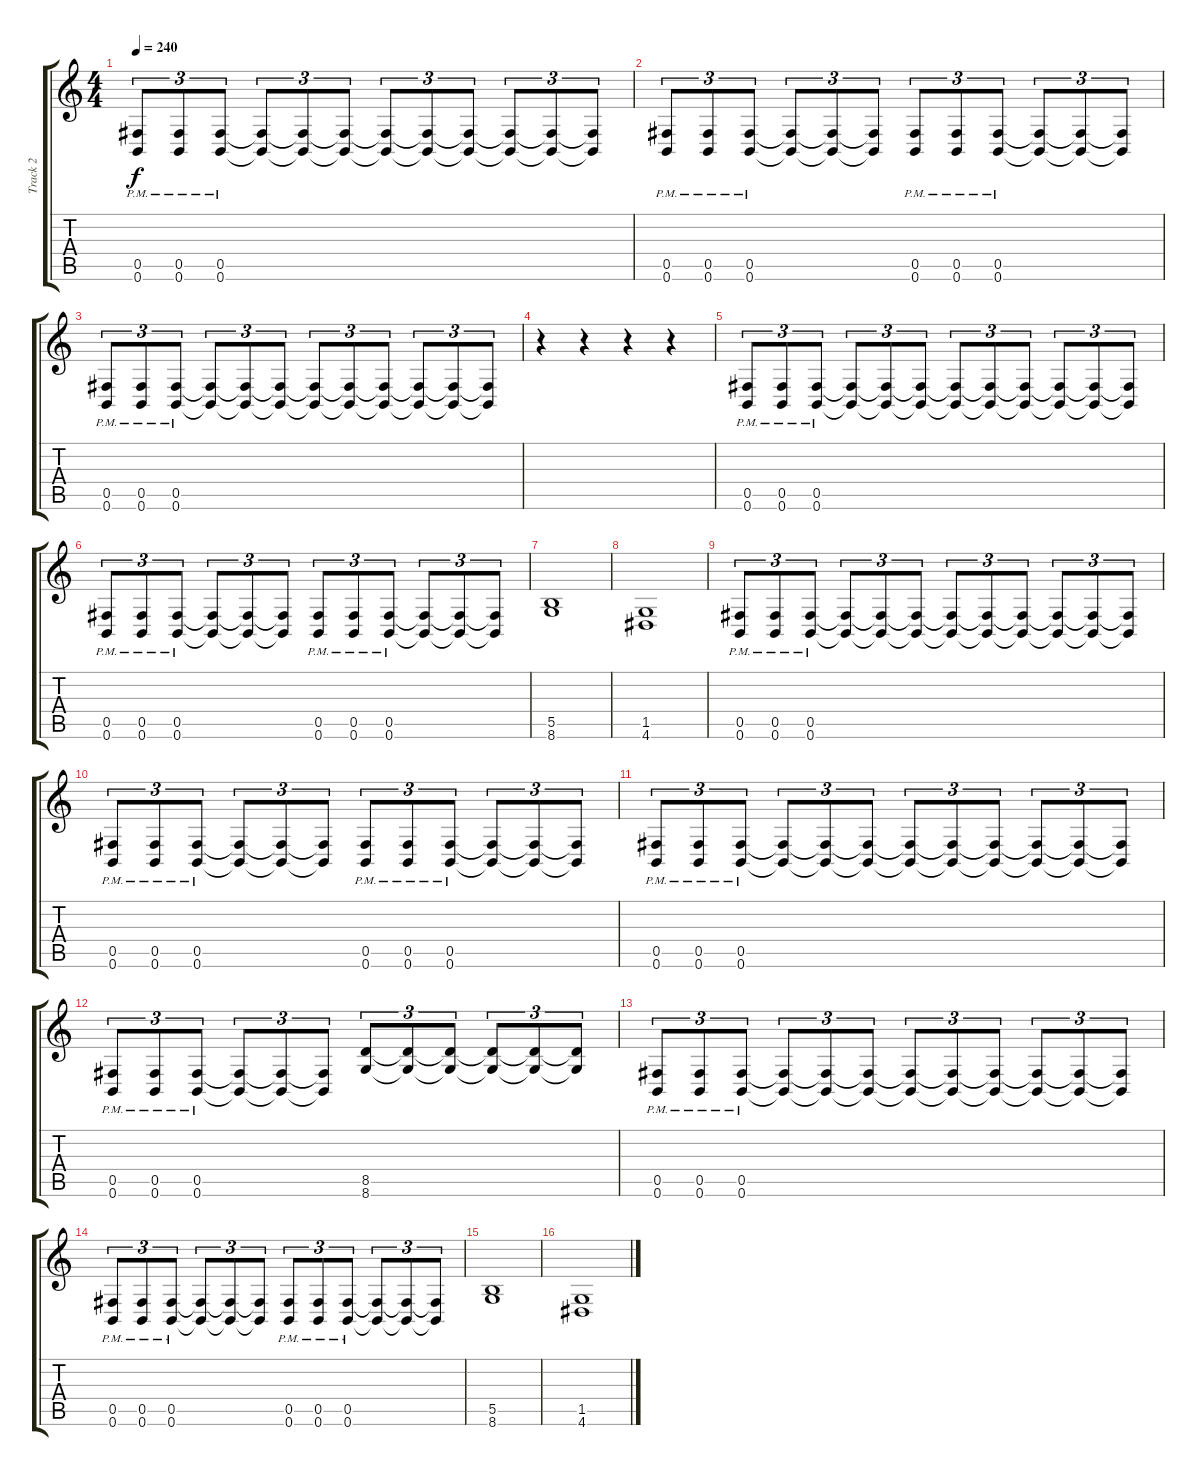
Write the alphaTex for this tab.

\track ("Track 2" "Track 2") {instrument distortionguitar}
\staff {score tabs}
\tuning (Db4 Ab3 E3 B2 Gb2 B1) {hide}
\ts (4 4)
\tempo 240
\clef g2
\ks c
(0.5{pm} 0.6{pm}).8{tu (3 2) dy f} (0.5{pm} 0.6{pm}).8{tu (3 2)} (0.5{pm} 0.6{pm}).8{tu (3 2)} (0.5{t} 0.6{t}).8{tu (3 2)} (0.5{t} 0.6{t}).8{tu (3 2)} (0.5{t} 0.6{t}).8{tu (3 2)} (0.5{t} 0.6{t}).8{tu (3 2)} (0.5{t} 0.6{t}).8{tu (3 2)} (0.5{t} 0.6{t}).8{tu (3 2)} (0.5{t} 0.6{t}).8{tu (3 2)} (0.5{t} 0.6{t}).8{tu (3 2)} (0.5{t} 0.6{t}).8{tu (3 2)} |
(0.5{pm} 0.6{pm}).8{tu (3 2)} (0.5{pm} 0.6{pm}).8{tu (3 2)} (0.5{pm} 0.6{pm}).8{tu (3 2)} (0.5{t} 0.6{t}).8{tu (3 2)} (0.5{t} 0.6{t}).8{tu (3 2)} (0.5{t} 0.6{t}).8{tu (3 2)} (0.5{pm} 0.6{pm}).8{tu (3 2)} (0.5{pm} 0.6{pm}).8{tu (3 2)} (0.5{pm} 0.6{pm}).8{tu (3 2)} (0.5{t} 0.6{t}).8{tu (3 2)} (0.5{t} 0.6{t}).8{tu (3 2)} (0.5{t} 0.6{t}).8{tu (3 2)} |
(0.5{pm} 0.6{pm}).8{tu (3 2)} (0.5{pm} 0.6{pm}).8{tu (3 2)} (0.5{pm} 0.6{pm}).8{tu (3 2)} (0.5{t} 0.6{t}).8{tu (3 2)} (0.5{t} 0.6{t}).8{tu (3 2)} (0.5{t} 0.6{t}).8{tu (3 2)} (0.5{t} 0.6{t}).8{tu (3 2)} (0.5{t} 0.6{t}).8{tu (3 2)} (0.5{t} 0.6{t}).8{tu (3 2)} (0.5{t} 0.6{t}).8{tu (3 2)} (0.5{t} 0.6{t}).8{tu (3 2)} (0.5{t} 0.6{t}).8{tu (3 2)} |
r.4 r.4 r.4 r.4 |
(0.5{pm} 0.6{pm}).8{tu (3 2)} (0.5{pm} 0.6{pm}).8{tu (3 2)} (0.5{pm} 0.6{pm}).8{tu (3 2)} (0.5{t} 0.6{t}).8{tu (3 2)} (0.5{t} 0.6{t}).8{tu (3 2)} (0.5{t} 0.6{t}).8{tu (3 2)} (0.5{t} 0.6{t}).8{tu (3 2)} (0.5{t} 0.6{t}).8{tu (3 2)} (0.5{t} 0.6{t}).8{tu (3 2)} (0.5{t} 0.6{t}).8{tu (3 2)} (0.5{t} 0.6{t}).8{tu (3 2)} (0.5{t} 0.6{t}).8{tu (3 2)} |
(0.5{pm} 0.6{pm}).8{tu (3 2)} (0.5{pm} 0.6{pm}).8{tu (3 2)} (0.5{pm} 0.6{pm}).8{tu (3 2)} (0.5{t} 0.6{t}).8{tu (3 2)} (0.5{t} 0.6{t}).8{tu (3 2)} (0.5{t} 0.6{t}).8{tu (3 2)} (0.5{pm} 0.6{pm}).8{tu (3 2)} (0.5{pm} 0.6{pm}).8{tu (3 2)} (0.5{pm} 0.6{pm}).8{tu (3 2)} (0.5{t} 0.6{t}).8{tu (3 2)} (0.5{t} 0.6{t}).8{tu (3 2)} (0.5{t} 0.6{t}).8{tu (3 2)} |
(5.5 8.6).1 |
(1.5 4.6).1 |
(0.5{pm} 0.6{pm}).8{tu (3 2)} (0.5{pm} 0.6{pm}).8{tu (3 2)} (0.5{pm} 0.6{pm}).8{tu (3 2)} (0.5{t} 0.6{t}).8{tu (3 2)} (0.5{t} 0.6{t}).8{tu (3 2)} (0.5{t} 0.6{t}).8{tu (3 2)} (0.5{t} 0.6{t}).8{tu (3 2)} (0.5{t} 0.6{t}).8{tu (3 2)} (0.5{t} 0.6{t}).8{tu (3 2)} (0.5{t} 0.6{t}).8{tu (3 2)} (0.5{t} 0.6{t}).8{tu (3 2)} (0.5{t} 0.6{t}).8{tu (3 2)} |
(0.5{pm} 0.6{pm}).8{tu (3 2)} (0.5{pm} 0.6{pm}).8{tu (3 2)} (0.5{pm} 0.6{pm}).8{tu (3 2)} (0.5{t} 0.6{t}).8{tu (3 2)} (0.5{t} 0.6{t}).8{tu (3 2)} (0.5{t} 0.6{t}).8{tu (3 2)} (0.5{pm} 0.6{pm}).8{tu (3 2)} (0.5{pm} 0.6{pm}).8{tu (3 2)} (0.5{pm} 0.6{pm}).8{tu (3 2)} (0.5{t} 0.6{t}).8{tu (3 2)} (0.5{t} 0.6{t}).8{tu (3 2)} (0.5{t} 0.6{t}).8{tu (3 2)} |
(0.5{pm} 0.6{pm}).8{tu (3 2)} (0.5{pm} 0.6{pm}).8{tu (3 2)} (0.5{pm} 0.6{pm}).8{tu (3 2)} (0.5{t} 0.6{t}).8{tu (3 2)} (0.5{t} 0.6{t}).8{tu (3 2)} (0.5{t} 0.6{t}).8{tu (3 2)} (0.5{t} 0.6{t}).8{tu (3 2)} (0.5{t} 0.6{t}).8{tu (3 2)} (0.5{t} 0.6{t}).8{tu (3 2)} (0.5{t} 0.6{t}).8{tu (3 2)} (0.5{t} 0.6{t}).8{tu (3 2)} (0.5{t} 0.6{t}).8{tu (3 2)} |
(0.5{pm} 0.6{pm}).8{tu (3 2)} (0.5{pm} 0.6{pm}).8{tu (3 2)} (0.5{pm} 0.6{pm}).8{tu (3 2)} (0.5{t} 0.6{t}).8{tu (3 2)} (0.5{t} 0.6{t}).8{tu (3 2)} (0.5{t} 0.6{t}).8{tu (3 2)} (8.5 8.6).8{tu (3 2)} (8.5{t} 8.6{t}).8{tu (3 2)} (8.5{t} 8.6{t}).8{tu (3 2)} (8.5{t} 8.6{t}).8{tu (3 2)} (8.5{t} 8.6{t}).8{tu (3 2)} (8.5{t} 8.6{t}).8{tu (3 2)} |
(0.5{pm} 0.6{pm}).8{tu (3 2)} (0.5{pm} 0.6{pm}).8{tu (3 2)} (0.5{pm} 0.6{pm}).8{tu (3 2)} (0.5{t} 0.6{t}).8{tu (3 2)} (0.5{t} 0.6{t}).8{tu (3 2)} (0.5{t} 0.6{t}).8{tu (3 2)} (0.5{t} 0.6{t}).8{tu (3 2)} (0.5{t} 0.6{t}).8{tu (3 2)} (0.5{t} 0.6{t}).8{tu (3 2)} (0.5{t} 0.6{t}).8{tu (3 2)} (0.5{t} 0.6{t}).8{tu (3 2)} (0.5{t} 0.6{t}).8{tu (3 2)} |
(0.5{pm} 0.6{pm}).8{tu (3 2)} (0.5{pm} 0.6{pm}).8{tu (3 2)} (0.5{pm} 0.6{pm}).8{tu (3 2)} (0.5{t} 0.6{t}).8{tu (3 2)} (0.5{t} 0.6{t}).8{tu (3 2)} (0.5{t} 0.6{t}).8{tu (3 2)} (0.5{pm} 0.6{pm}).8{tu (3 2)} (0.5{pm} 0.6{pm}).8{tu (3 2)} (0.5{pm} 0.6{pm}).8{tu (3 2)} (0.5{t} 0.6{t}).8{tu (3 2)} (0.5{t} 0.6{t}).8{tu (3 2)} (0.5{t} 0.6{t}).8{tu (3 2)} |
(5.5 8.6).1 |
(1.5 4.6).1
